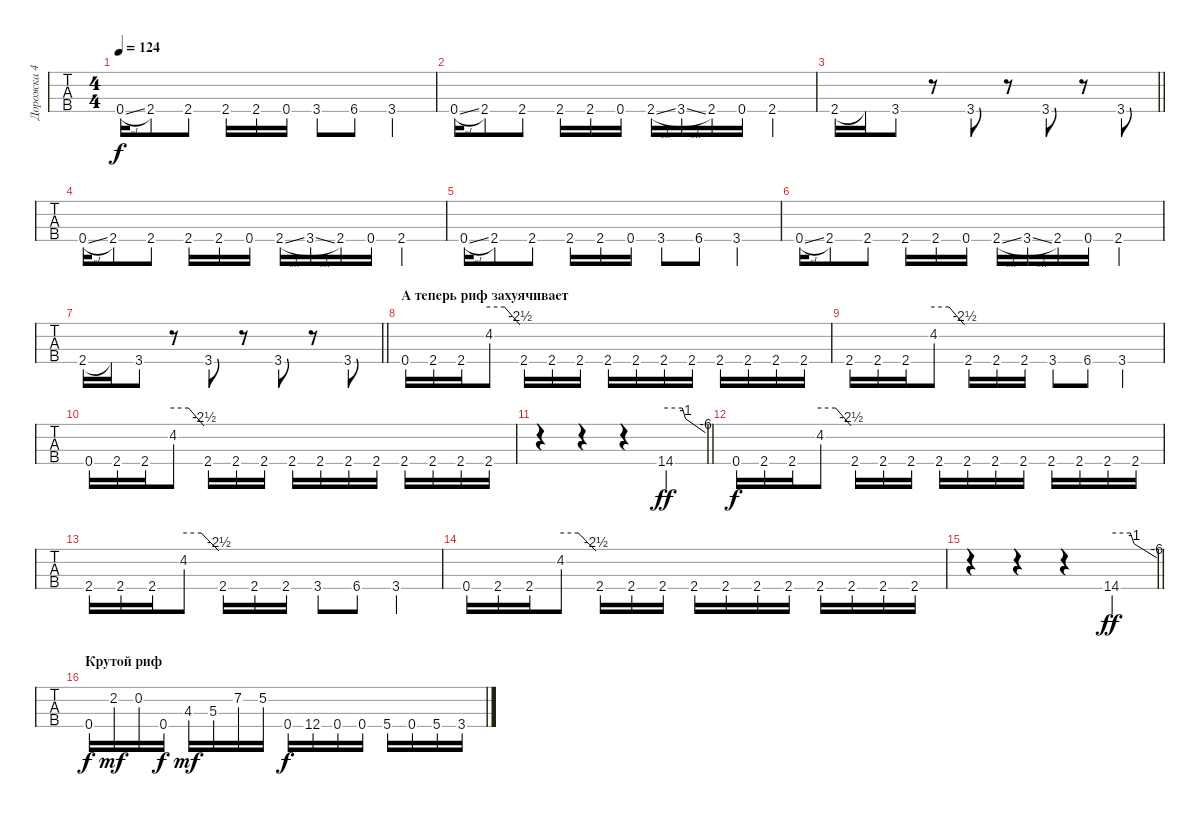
\track ("Дорожка 4" "Дорожка 4") {instrument electricbasspick}
\staff {tabs}
\tuning (F2 C2 G1 D1) {hide}
\ts (4 4)
\tempo 124
\clef f4
\ks c
0.4{sl}.16{dy f} 2.4.8 2.4.8 2.4.16 2.4.16 0.4.16 3.4.8 6.4.8 3.4.4 |
0.4{sl}.16 2.4.8 2.4.8 2.4.16 2.4.16 0.4.16 2.4{sl}.16 3.4{sl}.16 2.4.16 0.4.16 2.4.4 |
\barLineRight lightlight
2.4.16 2.4{t}.16 3.4.8 r.8 3.4.8 r.8 3.4.8 r.8 3.4.8 |
0.4{sl}.16 2.4.8 2.4.8 2.4.16 2.4.16 0.4.16 2.4{sl}.16 3.4{sl}.16 2.4.16 0.4.16 2.4.4 |
0.4{sl}.16 2.4.8 2.4.8 2.4.16 2.4.16 0.4.16 3.4.8 6.4.8 3.4.4 |
0.4{sl}.16 2.4.8 2.4.8 2.4.16 2.4.16 0.4.16 2.4{sl}.16 3.4{sl}.16 2.4.16 0.4.16 2.4.4 |
\barLineRight lightlight
2.4.16 2.4{t}.16 3.4.8 r.8 3.4.8 r.8 3.4.8 r.8 3.4.8 |
\section ("" "А теперь риф захуячивает")
0.4.16 2.4.16 2.4.16 4.2.8{tbe (custom default 0 0 30 0 60 -10)} 2.4.16 2.4.16 2.4.16 2.4.16 2.4.16 2.4.16 2.4.16 2.4.16 2.4.16 2.4.16 2.4.16 |
2.4.16 2.4.16 2.4.16 4.2.8{tbe (custom default 0 0 30 0 60 -10)} 2.4.16 2.4.16 2.4.16 3.4.8 6.4.8 3.4.4 |
0.4.16 2.4.16 2.4.16 4.2.8{tbe (custom default 0 0 30 0 60 -10)} 2.4.16 2.4.16 2.4.16 2.4.16 2.4.16 2.4.16 2.4.16 2.4.16 2.4.16 2.4.16 2.4.16 |
\barLineRight lightlight
r.4 r.4 r.4 14.4.4{tbe (custom default 0 0 25 0 30 -4 60 -24) dy ff} |
0.4.16{dy f} 2.4.16 2.4.16 4.2.8{tbe (custom default 0 0 30 0 60 -10)} 2.4.16 2.4.16 2.4.16 2.4.16 2.4.16 2.4.16 2.4.16 2.4.16 2.4.16 2.4.16 2.4.16 |
2.4.16 2.4.16 2.4.16 4.2.8{tbe (custom default 0 0 30 0 60 -10)} 2.4.16 2.4.16 2.4.16 3.4.8 6.4.8 3.4.4 |
0.4.16 2.4.16 2.4.16 4.2.8{tbe (custom default 0 0 30 0 60 -10)} 2.4.16 2.4.16 2.4.16 2.4.16 2.4.16 2.4.16 2.4.16 2.4.16 2.4.16 2.4.16 2.4.16 |
\barLineRight lightlight
r.4 r.4 r.4 14.4.4{tbe (custom default 0 0 25 0 30 -4 60 -24) dy ff} |
\section ("" "Крутой риф")
0.4.16{dy f} 2.2.16{dy mf} 0.2.16 0.4.16{dy f} 4.3.16{dy mf} 5.3.16 7.2.16 5.2.16 0.4.16{dy f} 12.4.16 0.4.16 0.4.16 5.4.16 0.4.16 5.4.16 3.4.16
